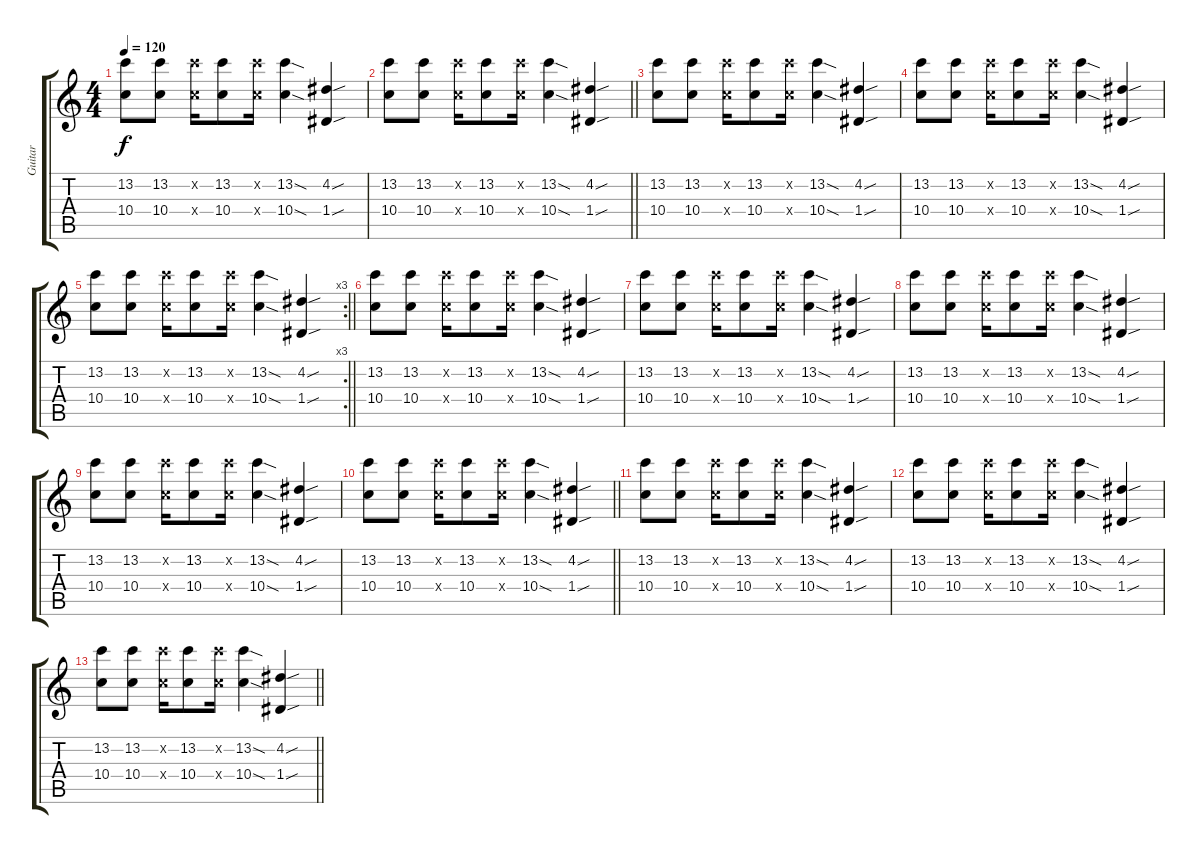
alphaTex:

\track ("Guitar" "Guitar") {instrument electricguitarjazz}
\staff {score tabs}
\tuning (E4 B3 G3 D3 A2 E2) {hide}
\ts (4 4)
\tempo 120
\clef g2
\ks c
(13.2 10.4).8{dy f} (13.2 10.4).8 (13.2{x} 10.4{x}).16 (13.2 10.4).8 (13.2{x} 10.4{x}).16 (13.2{sod} 10.4{sod}).4 (4.2{sou} 1.4{sou}).4 |
\barLineRight lightlight
(13.2 10.4).8 (13.2 10.4).8 (13.2{x} 10.4{x}).16 (13.2 10.4).8 (13.2{x} 10.4{x}).16 (13.2{sod} 10.4{sod}).4 (4.2{sou} 1.4{sou}).4 |
(13.2 10.4).8 (13.2 10.4).8 (13.2{x} 10.4{x}).16 (13.2 10.4).8 (13.2{x} 10.4{x}).16 (13.2{sod} 10.4{sod}).4 (4.2{sou} 1.4{sou}).4 |
(13.2 10.4).8 (13.2 10.4).8 (13.2{x} 10.4{x}).16 (13.2 10.4).8 (13.2{x} 10.4{x}).16 (13.2{sod} 10.4{sod}).4 (4.2{sou} 1.4{sou}).4 |
\rc 3
\barLineRight lightlight
(13.2 10.4).8 (13.2 10.4).8 (13.2{x} 10.4{x}).16 (13.2 10.4).8 (13.2{x} 10.4{x}).16 (13.2{sod} 10.4{sod}).4 (4.2{sou} 1.4{sou}).4 |
(13.2 10.4).8{instrument electricguitarjazz} (13.2 10.4).8 (13.2{x} 10.4{x}).16 (13.2 10.4).8 (13.2{x} 10.4{x}).16 (13.2{sod} 10.4{sod}).4 (4.2{sou} 1.4{sou}).4 |
(13.2 10.4).8 (13.2 10.4).8 (13.2{x} 10.4{x}).16 (13.2 10.4).8 (13.2{x} 10.4{x}).16 (13.2{sod} 10.4{sod}).4 (4.2{sou} 1.4{sou}).4 |
(13.2 10.4).8 (13.2 10.4).8 (13.2{x} 10.4{x}).16 (13.2 10.4).8 (13.2{x} 10.4{x}).16 (13.2{sod} 10.4{sod}).4 (4.2{sou} 1.4{sou}).4 |
(13.2 10.4).8 (13.2 10.4).8 (13.2{x} 10.4{x}).16 (13.2 10.4).8 (13.2{x} 10.4{x}).16 (13.2{sod} 10.4{sod}).4 (4.2{sou} 1.4{sou}).4 |
\barLineRight lightlight
(13.2 10.4).8 (13.2 10.4).8 (13.2{x} 10.4{x}).16 (13.2 10.4).8 (13.2{x} 10.4{x}).16 (13.2{sod} 10.4{sod}).4 (4.2{sou} 1.4{sou}).4 |
(13.2 10.4).8 (13.2 10.4).8 (13.2{x} 10.4{x}).16 (13.2 10.4).8 (13.2{x} 10.4{x}).16 (13.2{sod} 10.4{sod}).4 (4.2{sou} 1.4{sou}).4 |
(13.2 10.4).8 (13.2 10.4).8 (13.2{x} 10.4{x}).16 (13.2 10.4).8 (13.2{x} 10.4{x}).16 (13.2{sod} 10.4{sod}).4 (4.2{sou} 1.4{sou}).4 |
\barLineRight lightlight
(13.2 10.4).8 (13.2 10.4).8 (13.2{x} 10.4{x}).16 (13.2 10.4).8 (13.2{x} 10.4{x}).16 (13.2{sod} 10.4{sod}).4 (4.2{sou} 1.4{sou}).4
